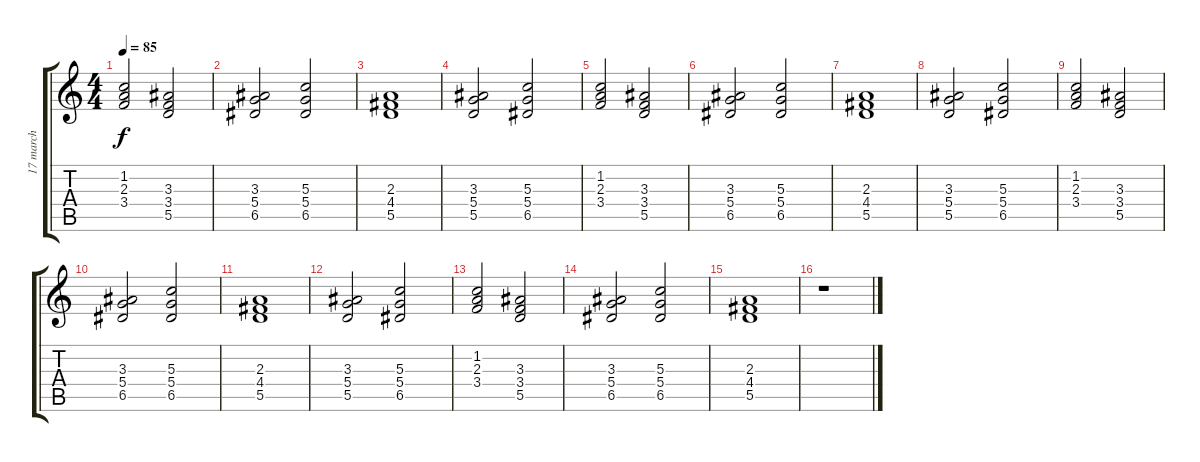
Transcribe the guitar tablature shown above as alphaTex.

\track ("17 march" "17 march") {instrument distortionguitar}
\staff {score tabs}
\tuning (E4 B3 G3 D3 A2 E2) {hide}
\ts (4 4)
\tempo 85
\clef g2
\ks c
(1.2 2.3 3.4).2{dy f} (3.3 3.4 5.5).2 |
(3.3 5.4 6.5).2 (5.3 5.4 6.5).2 |
(2.3 4.4 5.5).1 |
(3.3 5.4 5.5).2 (5.3 5.4 6.5).2 |
(1.2 2.3 3.4).2 (3.3 3.4 5.5).2 |
(3.3 5.4 6.5).2 (5.3 5.4 6.5).2 |
(2.3 4.4 5.5).1 |
(3.3 5.4 5.5).2 (5.3 5.4 6.5).2 |
(1.2 2.3 3.4).2 (3.3 3.4 5.5).2 |
(3.3 5.4 6.5).2 (5.3 5.4 6.5).2 |
(2.3 4.4 5.5).1 |
(3.3 5.4 5.5).2 (5.3 5.4 6.5).2 |
(1.2 2.3 3.4).2 (3.3 3.4 5.5).2 |
(3.3 5.4 6.5).2 (5.3 5.4 6.5).2 |
(2.3 4.4 5.5).1 |
r.1
